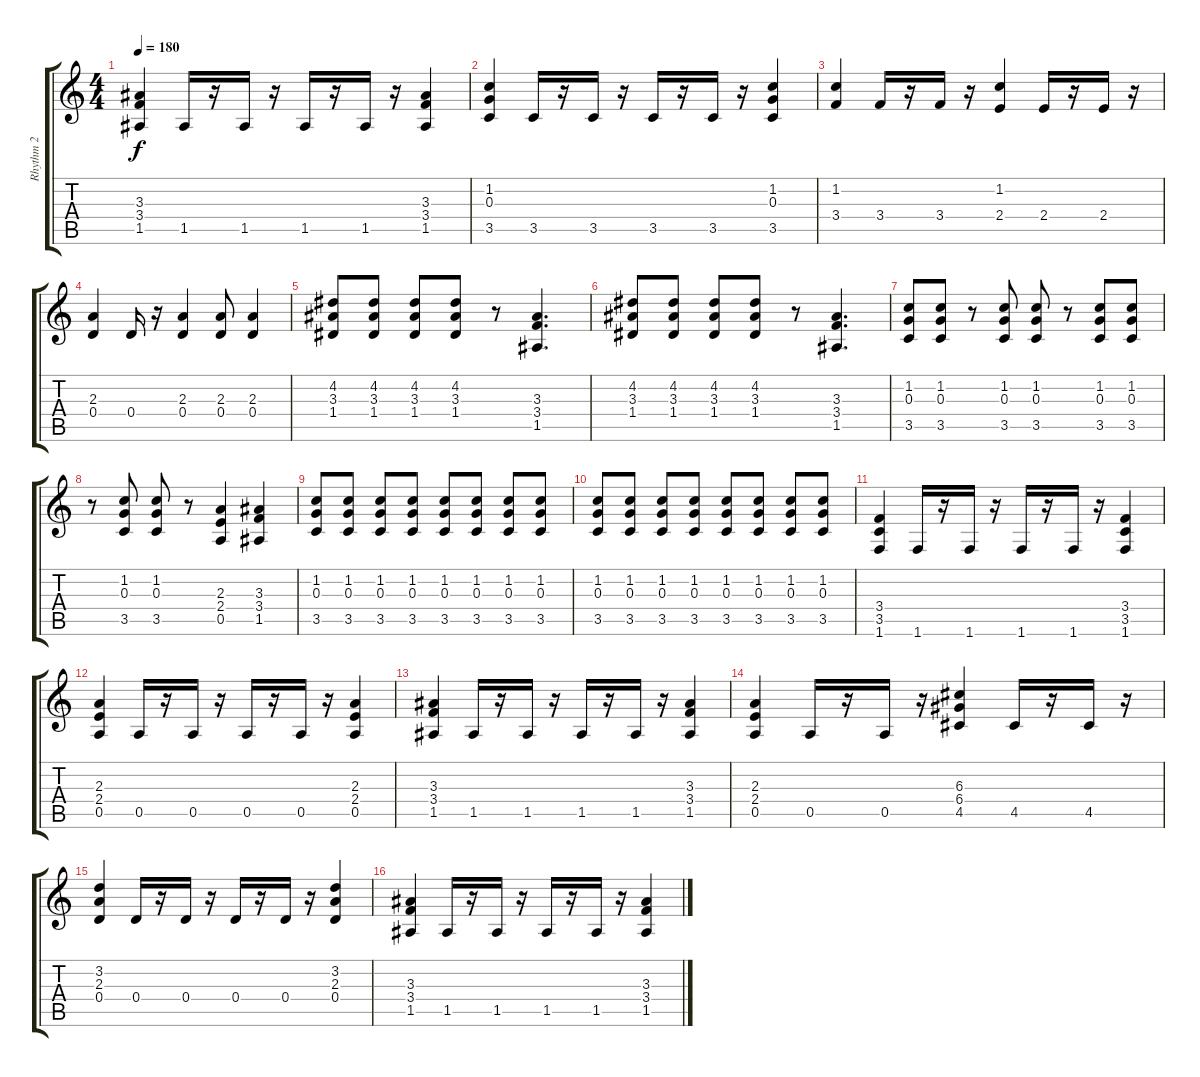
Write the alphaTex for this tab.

\track ("Rhythm 2" "Rhythm 2") {instrument overdrivenguitar}
\staff {score tabs}
\tuning (E4 B3 G3 D3 A2 E2) {hide}
\ts (4 4)
\tempo 180
\clef g2
\ks c
(3.3 3.4 1.5).4{dy f} 1.5.16 r.16 1.5.16 r.16 1.5.16 r.16 1.5.16 r.16 (3.3 3.4 1.5).4 |
(1.2 0.3 3.5).4 3.5.16 r.16 3.5.16 r.16 3.5.16 r.16 3.5.16 r.16 (1.2 0.3 3.5).4 |
(1.2 3.4).4 3.4.16 r.16 3.4.16 r.16 (1.2 2.4).4 2.4.16 r.16 2.4.16 r.16 |
(2.3 0.4).4 0.4.16 r.16 (2.3 0.4).4 (2.3 0.4).8 (2.3 0.4).4 |
(4.2 3.3 1.4).8 (4.2 3.3 1.4).8 (4.2 3.3 1.4).8 (4.2 3.3 1.4).8 r.8 (3.3 3.4 1.5).4{d} |
(4.2 3.3 1.4).8 (4.2 3.3 1.4).8 (4.2 3.3 1.4).8 (4.2 3.3 1.4).8 r.8 (3.3 3.4 1.5).4{d} |
(1.2 0.3 3.5).8 (1.2 0.3 3.5).8 r.8 (1.2 0.3 3.5).8 (1.2 0.3 3.5).8 r.8 (1.2 0.3 3.5).8 (1.2 0.3 3.5).8 |
r.8 (1.2 0.3 3.5).8 (1.2 0.3 3.5).8 r.8 (2.3 2.4 0.5).4 (3.3 3.4 1.5).4 |
(1.2 0.3 3.5).8 (1.2 0.3 3.5).8 (1.2 0.3 3.5).8 (1.2 0.3 3.5).8 (1.2 0.3 3.5).8 (1.2 0.3 3.5).8 (1.2 0.3 3.5).8 (1.2 0.3 3.5).8 |
(1.2 0.3 3.5).8 (1.2 0.3 3.5).8 (1.2 0.3 3.5).8 (1.2 0.3 3.5).8 (1.2 0.3 3.5).8 (1.2 0.3 3.5).8 (1.2 0.3 3.5).8 (1.2 0.3 3.5).8 |
(3.4 3.5 1.6).4 1.6.16 r.16 1.6.16 r.16 1.6.16 r.16 1.6.16 r.16 (3.4 3.5 1.6).4 |
(2.3 2.4 0.5).4 0.5.16 r.16 0.5.16 r.16 0.5.16 r.16 0.5.16 r.16 (2.3 2.4 0.5).4 |
(3.3 3.4 1.5).4 1.5.16 r.16 1.5.16 r.16 1.5.16 r.16 1.5.16 r.16 (3.3 3.4 1.5).4 |
(2.3 2.4 0.5).4 0.5.16 r.16 0.5.16 r.16 (6.3 6.4 4.5).4 4.5.16 r.16 4.5.16 r.16 |
(3.2 2.3 0.4).4 0.4.16 r.16 0.4.16 r.16 0.4.16 r.16 0.4.16 r.16 (3.2 2.3 0.4).4 |
(3.3 3.4 1.5).4 1.5.16 r.16 1.5.16 r.16 1.5.16 r.16 1.5.16 r.16 (3.3 3.4 1.5).4
